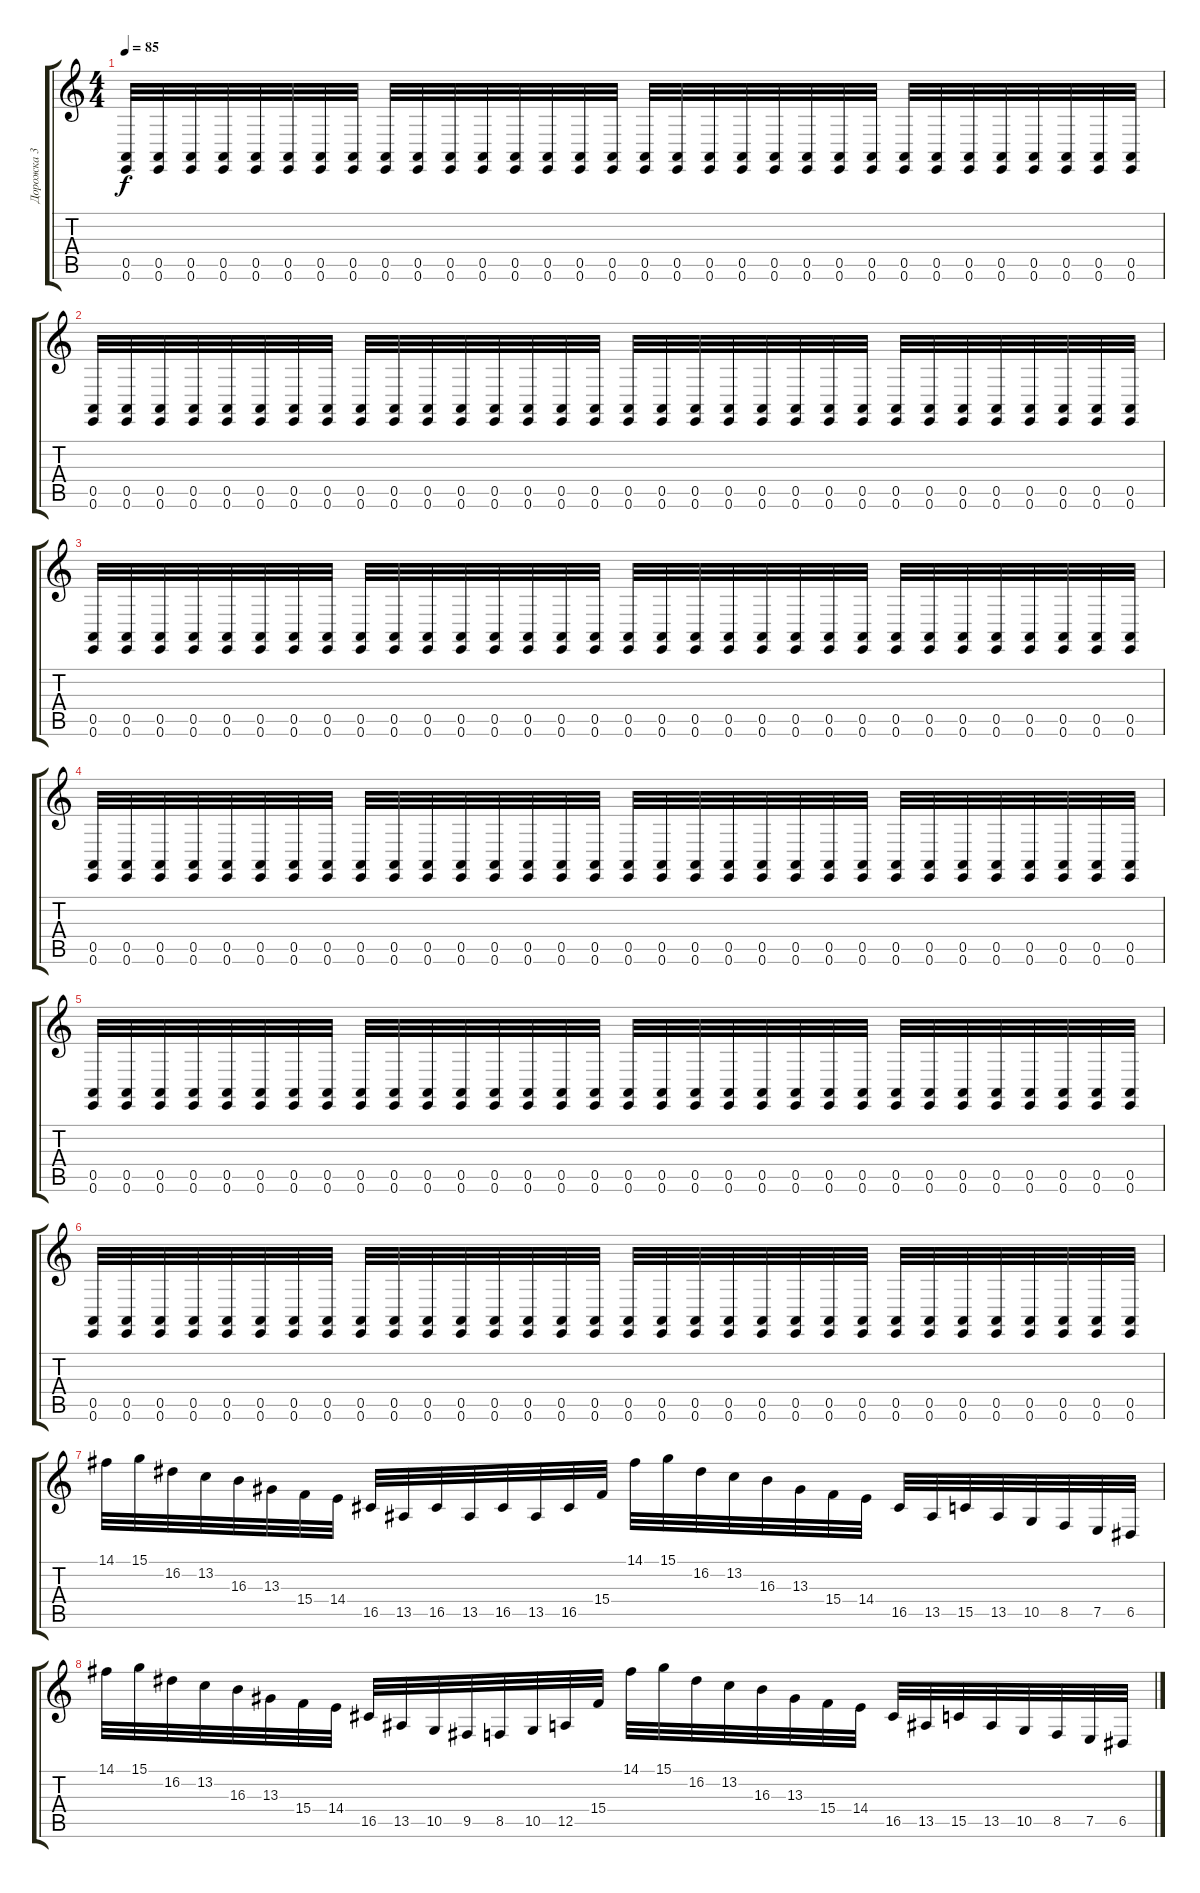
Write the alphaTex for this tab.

\track ("Дорожка 3" "Дорожка 3") {instrument churchorgan}
\staff {score tabs}
\tuning (E4 B3 G3 D3 A2 E2) {hide}
\ts (4 4)
\tempo 85
\clef g2
\ks c
(0.5 0.6).32{dy f} (0.5 0.6).32 (0.5 0.6).32 (0.5 0.6).32 (0.5 0.6).32 (0.5 0.6).32 (0.5 0.6).32 (0.5 0.6).32 (0.5 0.6).32 (0.5 0.6).32 (0.5 0.6).32 (0.5 0.6).32 (0.5 0.6).32 (0.5 0.6).32 (0.5 0.6).32 (0.5 0.6).32 (0.5 0.6).32 (0.5 0.6).32 (0.5 0.6).32 (0.5 0.6).32 (0.5 0.6).32 (0.5 0.6).32 (0.5 0.6).32 (0.5 0.6).32 (0.5 0.6).32 (0.5 0.6).32 (0.5 0.6).32 (0.5 0.6).32 (0.5 0.6).32 (0.5 0.6).32 (0.5 0.6).32 (0.5 0.6).32 |
(0.5 0.6).32 (0.5 0.6).32 (0.5 0.6).32 (0.5 0.6).32 (0.5 0.6).32 (0.5 0.6).32 (0.5 0.6).32 (0.5 0.6).32 (0.5 0.6).32 (0.5 0.6).32 (0.5 0.6).32 (0.5 0.6).32 (0.5 0.6).32 (0.5 0.6).32 (0.5 0.6).32 (0.5 0.6).32 (0.5 0.6).32 (0.5 0.6).32 (0.5 0.6).32 (0.5 0.6).32 (0.5 0.6).32 (0.5 0.6).32 (0.5 0.6).32 (0.5 0.6).32 (0.5 0.6).32 (0.5 0.6).32 (0.5 0.6).32 (0.5 0.6).32 (0.5 0.6).32 (0.5 0.6).32 (0.5 0.6).32 (0.5 0.6).32 |
(0.5 0.6).32 (0.5 0.6).32 (0.5 0.6).32 (0.5 0.6).32 (0.5 0.6).32 (0.5 0.6).32 (0.5 0.6).32 (0.5 0.6).32 (0.5 0.6).32 (0.5 0.6).32 (0.5 0.6).32 (0.5 0.6).32 (0.5 0.6).32 (0.5 0.6).32 (0.5 0.6).32 (0.5 0.6).32 (0.5 0.6).32 (0.5 0.6).32 (0.5 0.6).32 (0.5 0.6).32 (0.5 0.6).32 (0.5 0.6).32 (0.5 0.6).32 (0.5 0.6).32 (0.5 0.6).32 (0.5 0.6).32 (0.5 0.6).32 (0.5 0.6).32 (0.5 0.6).32 (0.5 0.6).32 (0.5 0.6).32 (0.5 0.6).32 |
(0.5 0.6).32 (0.5 0.6).32 (0.5 0.6).32 (0.5 0.6).32 (0.5 0.6).32 (0.5 0.6).32 (0.5 0.6).32 (0.5 0.6).32 (0.5 0.6).32 (0.5 0.6).32 (0.5 0.6).32 (0.5 0.6).32 (0.5 0.6).32 (0.5 0.6).32 (0.5 0.6).32 (0.5 0.6).32 (0.5 0.6).32 (0.5 0.6).32 (0.5 0.6).32 (0.5 0.6).32 (0.5 0.6).32 (0.5 0.6).32 (0.5 0.6).32 (0.5 0.6).32 (0.5 0.6).32 (0.5 0.6).32 (0.5 0.6).32 (0.5 0.6).32 (0.5 0.6).32 (0.5 0.6).32 (0.5 0.6).32 (0.5 0.6).32 |
(0.5 0.6).32 (0.5 0.6).32 (0.5 0.6).32 (0.5 0.6).32 (0.5 0.6).32 (0.5 0.6).32 (0.5 0.6).32 (0.5 0.6).32 (0.5 0.6).32 (0.5 0.6).32 (0.5 0.6).32 (0.5 0.6).32 (0.5 0.6).32 (0.5 0.6).32 (0.5 0.6).32 (0.5 0.6).32 (0.5 0.6).32 (0.5 0.6).32 (0.5 0.6).32 (0.5 0.6).32 (0.5 0.6).32 (0.5 0.6).32 (0.5 0.6).32 (0.5 0.6).32 (0.5 0.6).32 (0.5 0.6).32 (0.5 0.6).32 (0.5 0.6).32 (0.5 0.6).32 (0.5 0.6).32 (0.5 0.6).32 (0.5 0.6).32 |
(0.5 0.6).32 (0.5 0.6).32 (0.5 0.6).32 (0.5 0.6).32 (0.5 0.6).32 (0.5 0.6).32 (0.5 0.6).32 (0.5 0.6).32 (0.5 0.6).32 (0.5 0.6).32 (0.5 0.6).32 (0.5 0.6).32 (0.5 0.6).32 (0.5 0.6).32 (0.5 0.6).32 (0.5 0.6).32 (0.5 0.6).32 (0.5 0.6).32 (0.5 0.6).32 (0.5 0.6).32 (0.5 0.6).32 (0.5 0.6).32 (0.5 0.6).32 (0.5 0.6).32 (0.5 0.6).32 (0.5 0.6).32 (0.5 0.6).32 (0.5 0.6).32 (0.5 0.6).32 (0.5 0.6).32 (0.5 0.6).32 (0.5 0.6).32 |
14.1.32 15.1.32 16.2.32 13.2.32 16.3.32 13.3.32 15.4.32 14.4.32 16.5.32 13.5.32 16.5.32 13.5.32 16.5.32 13.5.32 16.5.32 15.4.32 14.1.32 15.1.32 16.2.32 13.2.32 16.3.32 13.3.32 15.4.32 14.4.32 16.5.32 13.5.32 15.5.32 13.5.32 10.5.32 8.5.32 7.5.32 6.5.32 |
14.1.32 15.1.32 16.2.32 13.2.32 16.3.32 13.3.32 15.4.32 14.4.32 16.5.32 13.5.32 10.5.32 9.5.32 8.5.32 10.5.32 12.5.32 15.4.32 14.1.32 15.1.32 16.2.32 13.2.32 16.3.32 13.3.32 15.4.32 14.4.32 16.5.32 13.5.32 15.5.32 13.5.32 10.5.32 8.5.32 7.5.32 6.5.32
